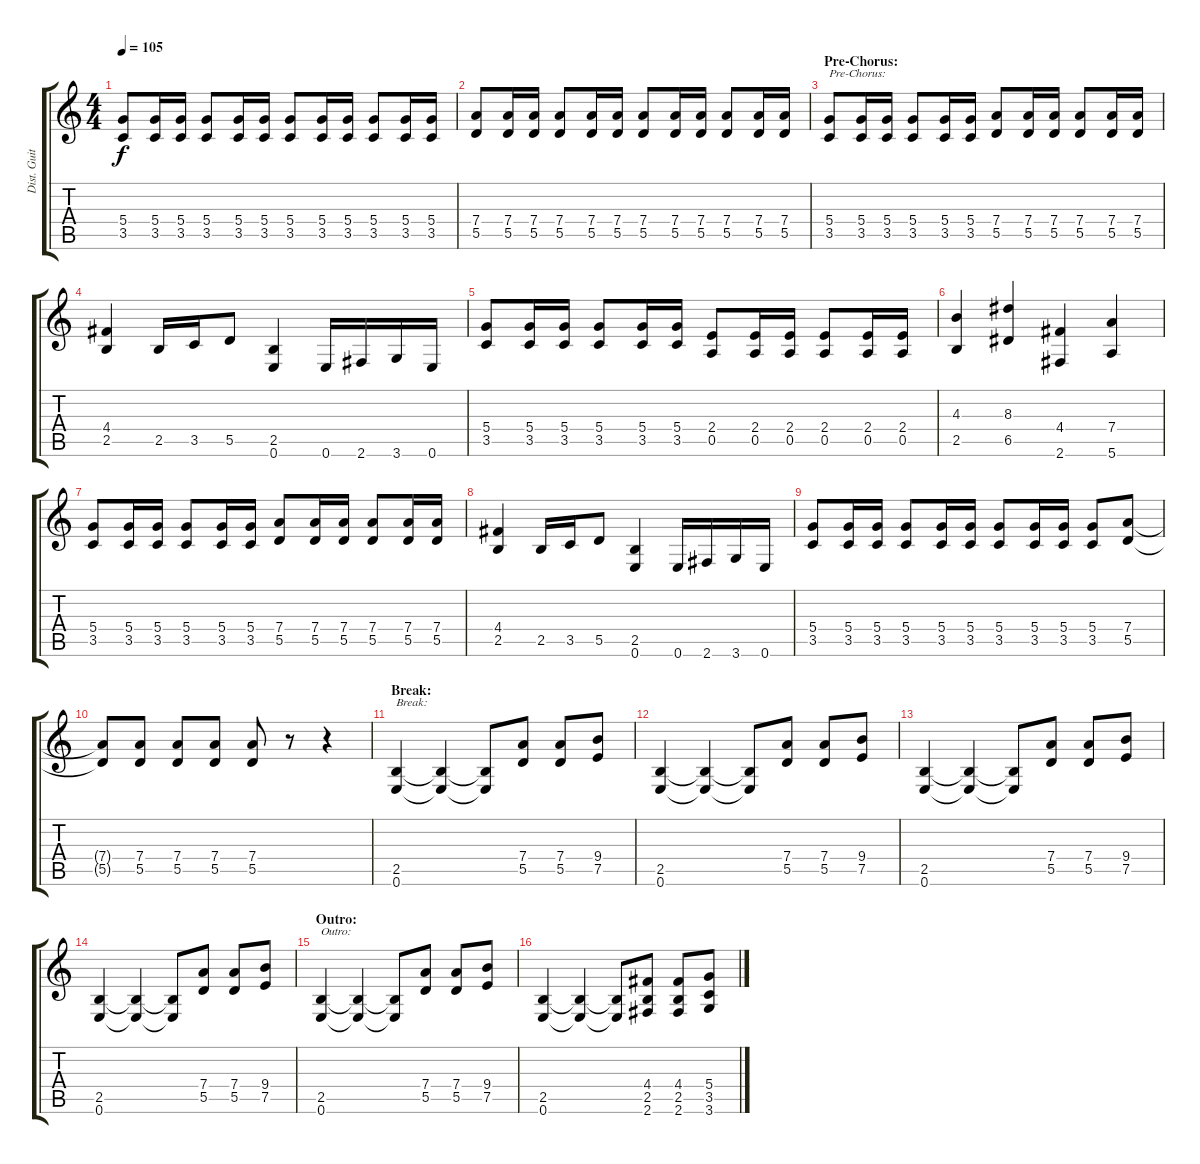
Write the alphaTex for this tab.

\track ("Dist. Guitar 2" "Dist. Guit") {instrument distortionguitar}
\staff {score tabs}
\tuning (E4 B3 G3 D3 A2 E2) {hide}
\ts (4 4)
\tempo 105
\clef g2
\ks c
(5.4 3.5).8{dy f} (5.4 3.5).16 (5.4 3.5).16 (5.4 3.5).8 (5.4 3.5).16 (5.4 3.5).16 (5.4 3.5).8 (5.4 3.5).16 (5.4 3.5).16 (5.4 3.5).8 (5.4 3.5).16 (5.4 3.5).16 |
(7.4 5.5).8 (7.4 5.5).16 (7.4 5.5).16 (7.4 5.5).8 (7.4 5.5).16 (7.4 5.5).16 (7.4 5.5).8 (7.4 5.5).16 (7.4 5.5).16 (7.4 5.5).8 (7.4 5.5).16 (7.4 5.5).16 |
\section ("" "Pre-Chorus:")
(5.4 3.5).8{txt "Pre-Chorus:"} (5.4 3.5).16 (5.4 3.5).16 (5.4 3.5).8 (5.4 3.5).16 (5.4 3.5).16 (7.4 5.5).8 (7.4 5.5).16 (7.4 5.5).16 (7.4 5.5).8 (7.4 5.5).16 (7.4 5.5).16 |
(4.4 2.5).4 2.5.16 3.5.16 5.5.8 (2.5 0.6).4 0.6.16 2.6.16 3.6.16 0.6.16 |
(5.4 3.5).8 (5.4 3.5).16 (5.4 3.5).16 (5.4 3.5).8 (5.4 3.5).16 (5.4 3.5).16 (2.4 0.5).8 (2.4 0.5).16 (2.4 0.5).16 (2.4 0.5).8 (2.4 0.5).16 (2.4 0.5).16 |
(4.3 2.5).4 (8.3 6.5).4 (4.4 2.6).4 (7.4 5.6).4 |
(5.4 3.5).8 (5.4 3.5).16 (5.4 3.5).16 (5.4 3.5).8 (5.4 3.5).16 (5.4 3.5).16 (7.4 5.5).8 (7.4 5.5).16 (7.4 5.5).16 (7.4 5.5).8 (7.4 5.5).16 (7.4 5.5).16 |
(4.4 2.5).4 2.5.16 3.5.16 5.5.8 (2.5 0.6).4 0.6.16 2.6.16 3.6.16 0.6.16 |
(5.4 3.5).8 (5.4 3.5).16 (5.4 3.5).16 (5.4 3.5).8 (5.4 3.5).16 (5.4 3.5).16 (5.4 3.5).8 (5.4 3.5).16 (5.4 3.5).16 (5.4 3.5).8 (7.4 5.5).8 |
(7.4{t} 5.5{t}).8 (7.4 5.5).8 (7.4 5.5).8 (7.4 5.5).8 (7.4 5.5).8 r.8 r.4 |
\section ("" "Break:")
(2.5 0.6).4{txt "Break:"} (2.5{t} 0.6{t}).4 (2.5{t} 0.6{t}).8 (7.4 5.5).8 (7.4 5.5).8 (9.4 7.5).8 |
(2.5 0.6).4 (2.5{t} 0.6{t}).4 (2.5{t} 0.6{t}).8 (7.4 5.5).8 (7.4 5.5).8 (9.4 7.5).8 |
(2.5 0.6).4 (2.5{t} 0.6{t}).4 (2.5{t} 0.6{t}).8 (7.4 5.5).8 (7.4 5.5).8 (9.4 7.5).8 |
(2.5 0.6).4 (2.5{t} 0.6{t}).4 (2.5{t} 0.6{t}).8 (7.4 5.5).8 (7.4 5.5).8 (9.4 7.5).8 |
\section ("" "Outro:")
(2.5 0.6).4{txt "Outro:"} (2.5{t} 0.6{t}).4 (2.5{t} 0.6{t}).8 (7.4 5.5).8 (7.4 5.5).8 (9.4 7.5).8 |
(2.5 0.6).4 (2.5{t} 0.6{t}).4 (2.5{t} 0.6{t}).8 (4.4 2.5 2.6).8 (4.4 2.5 2.6).8 (5.4 3.5 3.6).8
